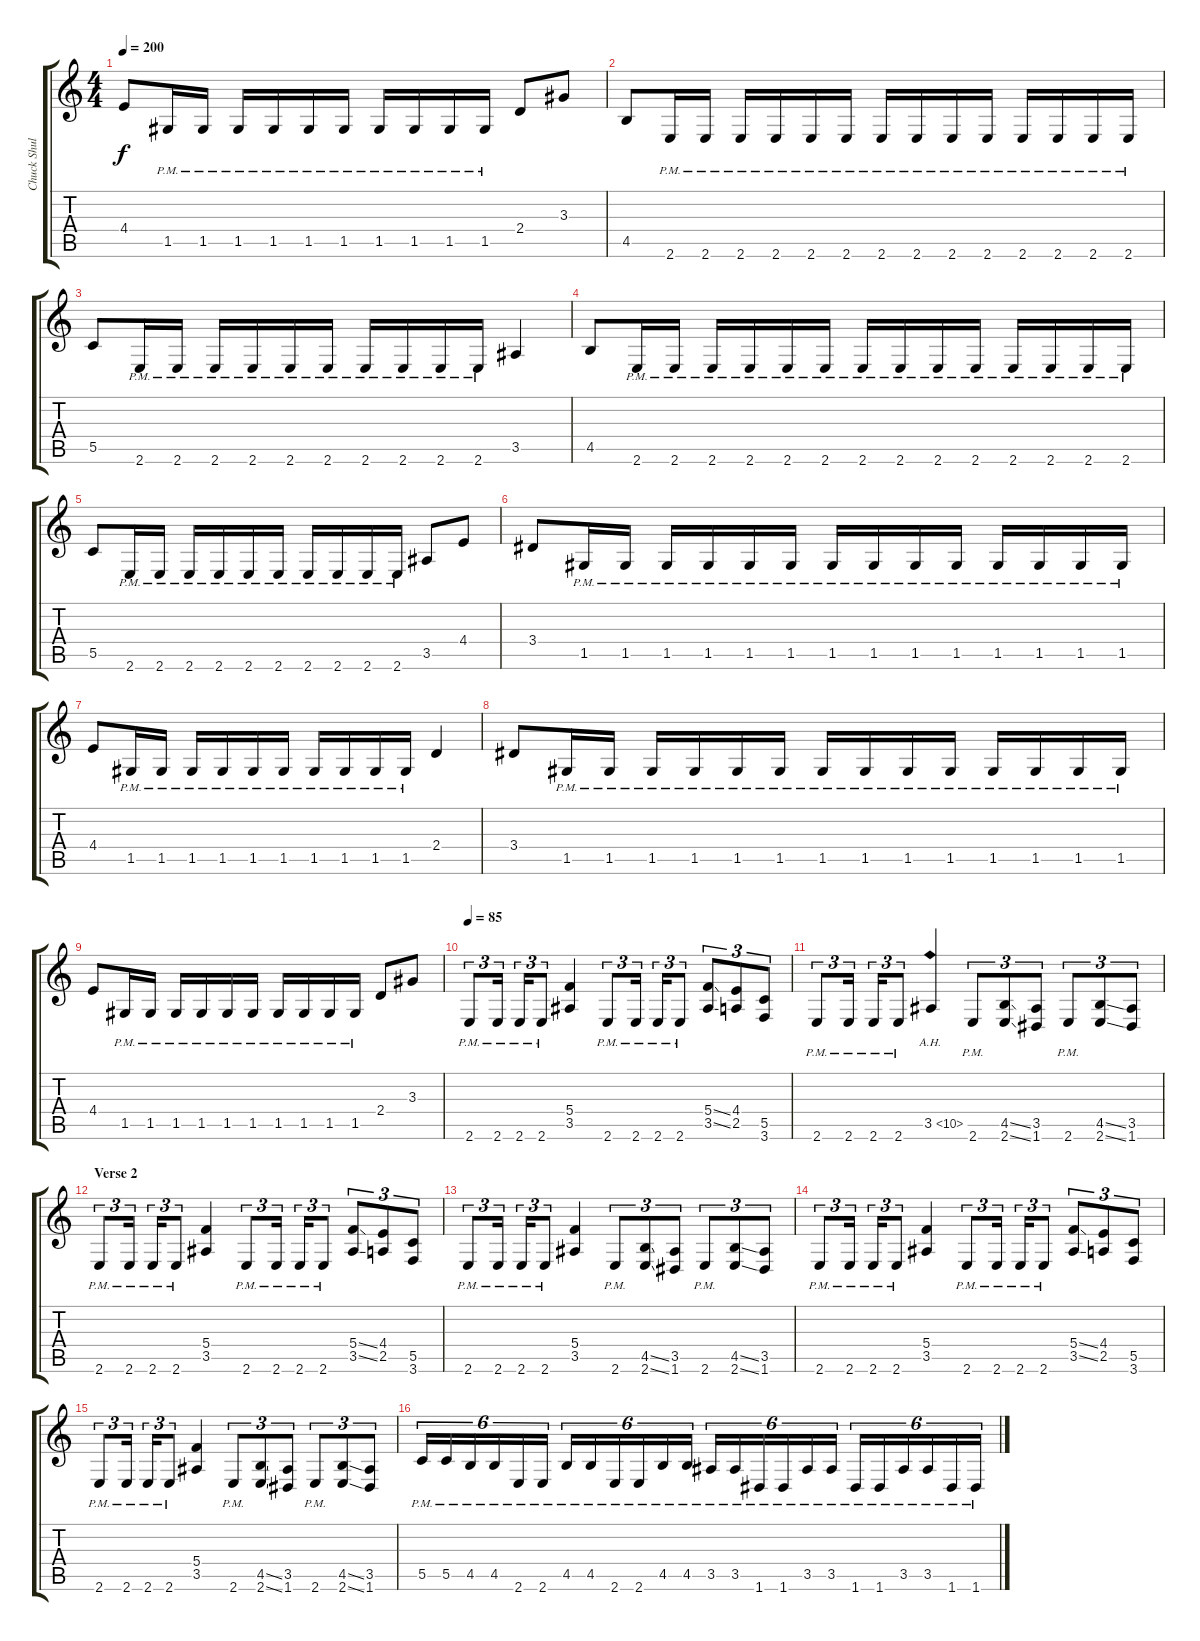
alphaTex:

\track ("Chuck Shuldiner" "Chuck Shul") {instrument distortionguitar}
\staff {score tabs}
\tuning (D4 A3 F3 C3 G2 D2) {hide}
\ts (4 4)
\tempo 200
\clef g2
\ks c
4.4.8{dy f} 1.5{pm}.16 1.5{pm}.16 1.5{pm}.16 1.5{pm}.16 1.5{pm}.16 1.5{pm}.16 1.5{pm}.16 1.5{pm}.16 1.5{pm}.16 1.5{pm}.16 2.4.8 3.3.8 |
4.5.8 2.6{pm}.16 2.6{pm}.16 2.6{pm}.16 2.6{pm}.16 2.6{pm}.16 2.6{pm}.16 2.6{pm}.16 2.6{pm}.16 2.6{pm}.16 2.6{pm}.16 2.6{pm}.16 2.6{pm}.16 2.6{pm}.16 2.6{pm}.16 |
5.5.8 2.6{pm}.16 2.6{pm}.16 2.6{pm}.16 2.6{pm}.16 2.6{pm}.16 2.6{pm}.16 2.6{pm}.16 2.6{pm}.16 2.6{pm}.16 2.6{pm}.16 3.5.4 |
4.5.8 2.6{pm}.16 2.6{pm}.16 2.6{pm}.16 2.6{pm}.16 2.6{pm}.16 2.6{pm}.16 2.6{pm}.16 2.6{pm}.16 2.6{pm}.16 2.6{pm}.16 2.6{pm}.16 2.6{pm}.16 2.6{pm}.16 2.6{pm}.16 |
5.5.8 2.6{pm}.16 2.6{pm}.16 2.6{pm}.16 2.6{pm}.16 2.6{pm}.16 2.6{pm}.16 2.6{pm}.16 2.6{pm}.16 2.6{pm}.16 2.6{pm}.16 3.5.8 4.4.8 |
3.4.8 1.5{pm}.16 1.5{pm}.16 1.5{pm}.16 1.5{pm}.16 1.5{pm}.16 1.5{pm}.16 1.5{pm}.16 1.5{pm}.16 1.5{pm}.16 1.5{pm}.16 1.5{pm}.16 1.5{pm}.16 1.5{pm}.16 1.5{pm}.16 |
4.4.8 1.5{pm}.16 1.5{pm}.16 1.5{pm}.16 1.5{pm}.16 1.5{pm}.16 1.5{pm}.16 1.5{pm}.16 1.5{pm}.16 1.5{pm}.16 1.5{pm}.16 2.4.4 |
3.4.8 1.5{pm}.16 1.5{pm}.16 1.5{pm}.16 1.5{pm}.16 1.5{pm}.16 1.5{pm}.16 1.5{pm}.16 1.5{pm}.16 1.5{pm}.16 1.5{pm}.16 1.5{pm}.16 1.5{pm}.16 1.5{pm}.16 1.5{pm}.16 |
4.4.8 1.5{pm}.16 1.5{pm}.16 1.5{pm}.16 1.5{pm}.16 1.5{pm}.16 1.5{pm}.16 1.5{pm}.16 1.5{pm}.16 1.5{pm}.16 1.5{pm}.16 2.4.8 3.3.8 |
\tempo 85
2.6{pm}.8{tu (3 2)} 2.6{pm}.16{tu (3 2)} 2.6{pm}.16{tu (3 2)} 2.6{pm}.8{tu (3 2)} (5.4 3.5).4 2.6{pm}.8{tu (3 2)} 2.6{pm}.16{tu (3 2)} 2.6{pm}.16{tu (3 2)} 2.6{pm}.8{tu (3 2)} (5.4{ss} 3.5{ss}).8{tu (3 2)} (4.4 2.5).8{tu (3 2)} (5.5 3.6).8{tu (3 2)} |
2.6{pm}.8{tu (3 2)} 2.6{pm}.16{tu (3 2)} 2.6{pm}.16{tu (3 2)} 2.6{pm}.8{tu (3 2)} 3.5{ah 7}.4 2.6{pm}.8{tu (3 2)} (4.5{ss} 2.6{ss}).8{tu (3 2)} (3.5 1.6).8{tu (3 2)} 2.6{pm}.8{tu (3 2)} (4.5{ss} 2.6{ss}).8{tu (3 2)} (3.5 1.6).8{tu (3 2)} |
\section ("" "Verse 2")
2.6{pm}.8{tu (3 2)} 2.6{pm}.16{tu (3 2)} 2.6{pm}.16{tu (3 2)} 2.6{pm}.8{tu (3 2)} (5.4 3.5).4 2.6{pm}.8{tu (3 2)} 2.6{pm}.16{tu (3 2)} 2.6{pm}.16{tu (3 2)} 2.6{pm}.8{tu (3 2)} (5.4{ss} 3.5{ss}).8{tu (3 2)} (4.4 2.5).8{tu (3 2)} (5.5 3.6).8{tu (3 2)} |
2.6{pm}.8{tu (3 2)} 2.6{pm}.16{tu (3 2)} 2.6{pm}.16{tu (3 2)} 2.6{pm}.8{tu (3 2)} (5.4 3.5).4 2.6{pm}.8{tu (3 2)} (4.5{ss} 2.6{ss}).8{tu (3 2)} (3.5 1.6).8{tu (3 2)} 2.6{pm}.8{tu (3 2)} (4.5{ss} 2.6{ss}).8{tu (3 2)} (3.5 1.6).8{tu (3 2)} |
2.6{pm}.8{tu (3 2)} 2.6{pm}.16{tu (3 2)} 2.6{pm}.16{tu (3 2)} 2.6{pm}.8{tu (3 2)} (5.4 3.5).4 2.6{pm}.8{tu (3 2)} 2.6{pm}.16{tu (3 2)} 2.6{pm}.16{tu (3 2)} 2.6{pm}.8{tu (3 2)} (5.4{ss} 3.5{ss}).8{tu (3 2)} (4.4 2.5).8{tu (3 2)} (5.5 3.6).8{tu (3 2)} |
2.6{pm}.8{tu (3 2)} 2.6{pm}.16{tu (3 2)} 2.6{pm}.16{tu (3 2)} 2.6{pm}.8{tu (3 2)} (5.4 3.5).4 2.6{pm}.8{tu (3 2)} (4.5{ss} 2.6{ss}).8{tu (3 2)} (3.5 1.6).8{tu (3 2)} 2.6{pm}.8{tu (3 2)} (4.5{ss} 2.6{ss}).8{tu (3 2)} (3.5 1.6).8{tu (3 2)} |
5.5{pm}.16{tu (6 4)} 5.5{pm}.16{tu (6 4)} 4.5{pm}.16{tu (6 4)} 4.5{pm}.16{tu (6 4)} 2.6{pm}.16{tu (6 4)} 2.6{pm}.16{tu (6 4)} 4.5{pm}.16{tu (6 4)} 4.5{pm}.16{tu (6 4)} 2.6{pm}.16{tu (6 4)} 2.6{pm}.16{tu (6 4)} 4.5{pm}.16{tu (6 4)} 4.5{pm}.16{tu (6 4)} 3.5{pm}.16{tu (6 4)} 3.5{pm}.16{tu (6 4)} 1.6{pm}.16{tu (6 4)} 1.6{pm}.16{tu (6 4)} 3.5{pm}.16{tu (6 4)} 3.5{pm}.16{tu (6 4)} 1.6{pm}.16{tu (6 4)} 1.6{pm}.16{tu (6 4)} 3.5{pm}.16{tu (6 4)} 3.5{pm}.16{tu (6 4)} 1.6{pm}.16{tu (6 4)} 1.6{pm}.16{tu (6 4)}
